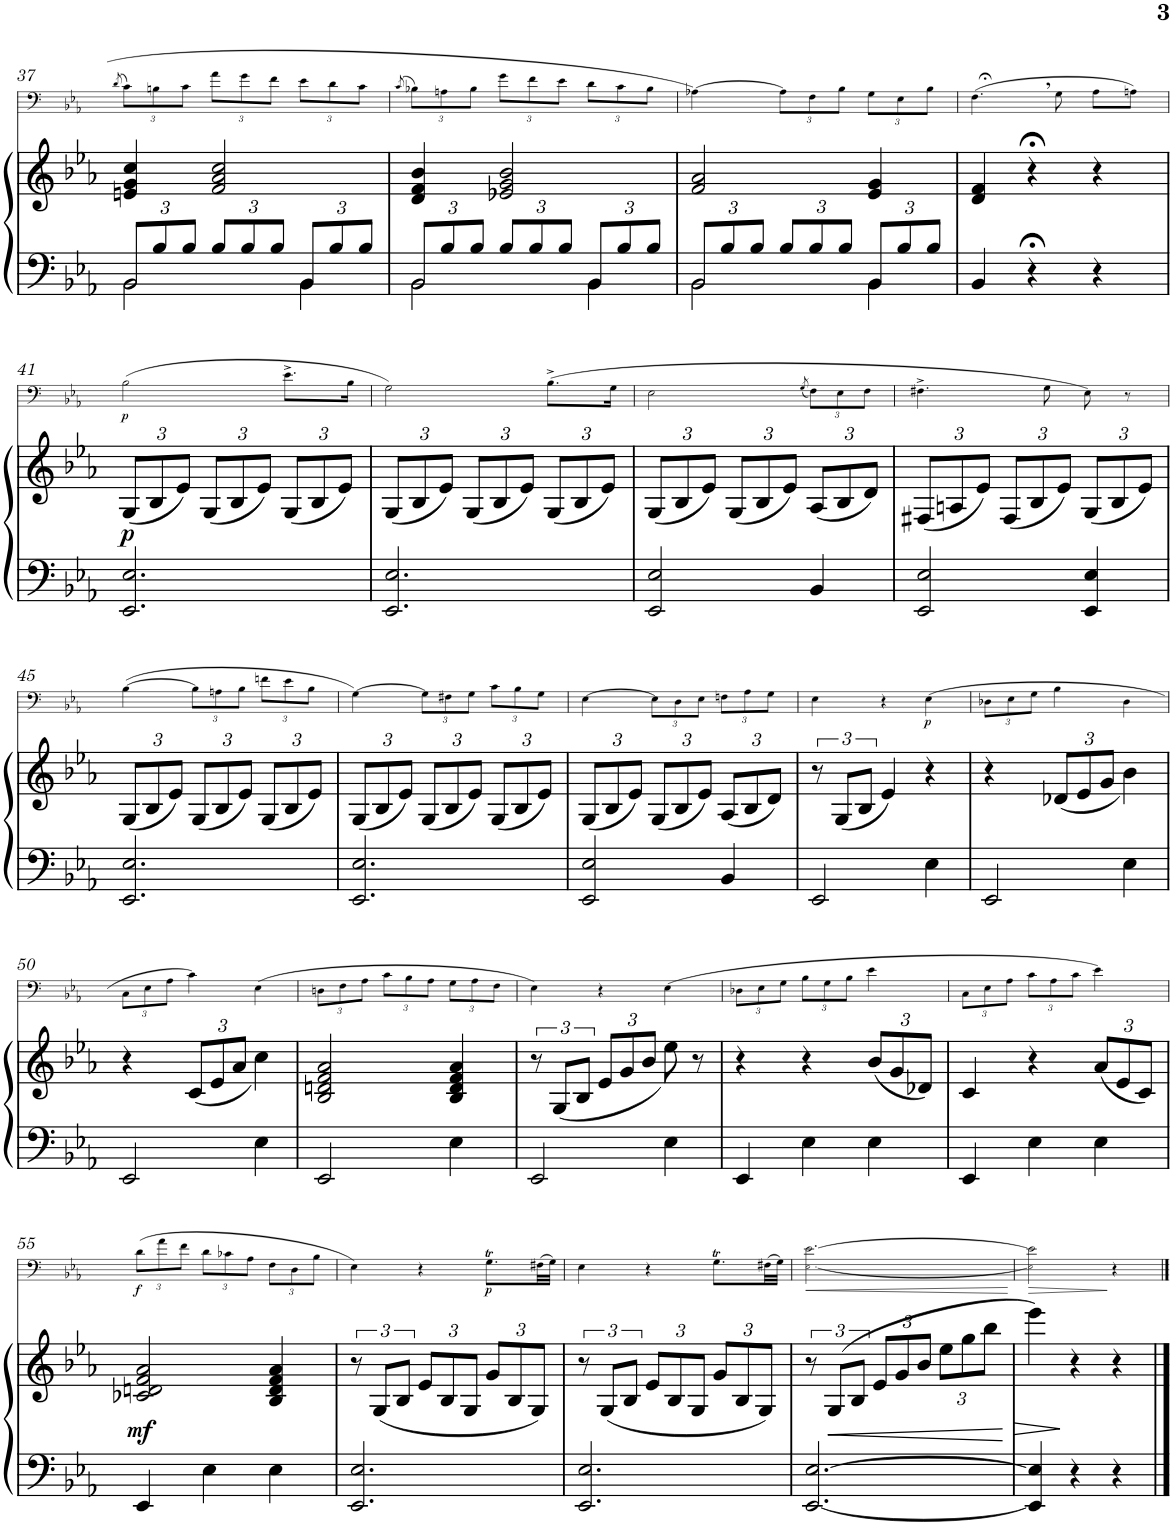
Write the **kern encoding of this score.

**kern	**kern	**dynam	**kern	**dynam
*part2	*part2	*part2	*part1	*part1
*staff3	*staff2	*staff2/3	*staff1	*staff1
*I"Piano	*	*	*I"Trombone	*
*I'Pno	*	*	*I'Trb	*
!!LO:PB:g=z
*clefF4	*clefG2	*	*clefF4	*
*k[b-e-a-]	*k[b-e-a-]	*	*k[b-e-a-]	*
*M3/4	*M3/4	*	*M3/4	*
=37	=37	=37	=37	=37
.	.	.	(>8qd/	.
*Xbrackettup	*	*	*	*
!LO:N:head=open	!	!	!	!
*^	*	*	*	*
*	*	*	*	*Xbrackettup	*
12BB-/L	2BB-\	4en/ 4g/ 4cc/	.	12c\L)	.
12B-/	.	.	.	12Bn\	.
12B-/J	.	.	.	12c\J	.
12B-/L	.	2f/ 2a-/ 2cc/	.	12a-\L	.
12B-/	.	.	.	12g\	.
12B-/J	.	.	.	12f\J	.
12BB-/L	4BB-\	.	.	12e-\L	.
12B-/	.	.	.	12d\	.
12B-/J	.	.	.	12c\J	.
=38	=38	=38	=38	=38	=38
.	.	.	.	(>8qc/	.
!LO:N:head=open	!	!	!	!	!
12BB-/L	2BB-\	4d/ 4f/ 4b-/	.	12B-X\L)	.
12B-/	.	.	.	12An\	.
12B-/J	.	.	.	12B-\J	.
12B-/L	.	2e-X/ 2g/ 2b-/	.	12g\L	.
12B-/	.	.	.	12f\	.
12B-/J	.	.	.	12e-\J	.
12BB-/L	4BB-\	.	.	12d\L	.
12B-/	.	.	.	12c\	.
12B-/J	.	.	.	12B-\J	.
=39	=39	=39	=39	=39	=39
!LO:N:head=open	!	!	!	!	!
12BB-/L	2BB-\	2f/ 2a-/	.	[4A-X\	.
12B-/	.	.	.	.	.
12B-/J	.	.	.	.	.
12B-/L	.	.	.	12A-\L]	.
12B-/	.	.	.	12F\	.
12B-/J	.	.	.	12B-\J	.
12BB-/L	4BB-\	4e-/ 4g/	.	12G\L	.
12B-/	.	.	.	12E-\	.
12B-/J	.	.	.	12B-\J	.
*v	*v	*	*	*	*
=40	=40	=40	=40	=40
4BB-/	4d/ 4f/	.	(4.F;<,\	.
4r;<	4r;<	.	.	.
.	.	.	8G\	.
4r	4r	.	8A-\L	.
.	.	.	8An\J)	.
!!LO:LB:g=z
=41	=41	=41	=41	=41
*	*Xbrackettup	*	*	*
!	!	!LO:DY:b	!	!LO:DY:b
2.EE-/ 2.E-/	(12G/L	p	(2B-\	p
.	12B-/	.	.	.
.	12e-/J)	.	.	.
.	(12G/L	.	.	.
.	12B-/	.	.	.
.	12e-/J)	.	.	.
.	(12G/L	.	8.e-^\L	.
.	12B-/	.	.	.
.	12e-/J)	.	.	.
.	.	.	16B-\Jk	.
=42	=42	=42	=42	=42
2.EE-/ 2.E-/	(12G/L	.	2G\)	.
.	12B-/	.	.	.
.	12e-/J)	.	.	.
.	(12G/L	.	.	.
.	12B-/	.	.	.
.	12e-/J)	.	.	.
.	(12G/L	.	(8.B-^\L	.
.	12B-/	.	.	.
.	12e-/J)	.	.	.
.	.	.	16G\Jk	.
=43	=43	=43	=43	=43
2EE-/ 2E-/	(12G/L	.	2E-\	.
.	12B-/	.	.	.
.	12e-/J)	.	.	.
.	(12G/L	.	.	.
.	12B-/	.	.	.
.	12e-/J)	.	.	.
.	.	.	(8qG/	.
4BB-/	(12A-/L	.	12F\L)	.
.	12B-/	.	12E-\	.
.	12d/J)	.	12F\J	.
=44	=44	=44	=44	=44
2EE-/ 2E-/	(12F#X/L	.	4.F#X^\	.
.	12An/	.	.	.
.	12e-/J)	.	.	.
.	(12F#/L	.	.	.
.	12B-/	.	.	.
.	.	.	8G\	.
.	12e-/J)	.	.	.
4EE-/ 4E-/	(12G/L	.	8E-\)	.
.	12B-/	.	.	.
.	.	.	8r	.
.	12e-/J)	.	.	.
!!LO:LB:g=z
=45	=45	=45	=45	=45
2.EE-/ 2.E-/	(12G/L	.	([4B-\	.
.	12B-/	.	.	.
.	12e-/J)	.	.	.
.	(12G/L	.	12B-\L]	.
.	12B-/	.	12An\	.
.	12e-/J)	.	12B-\J	.
.	(12G/L	.	12fn\L	.
.	12B-/	.	12e-\	.
.	12e-/J)	.	12B-\J	.
=46	=46	=46	=46	=46
2.EE-/ 2.E-/	(12G/L	.	[4G\)	.
.	12B-/	.	.	.
.	12e-/J)	.	.	.
.	(12G/L	.	12G\L]	.
.	12B-/	.	12F#X\	.
.	12e-/J)	.	12G\J	.
.	(12G/L	.	12c\L	.
.	12B-/	.	12B-\	.
.	12e-/J)	.	12G\J	.
=47	=47	=47	=47	=47
2EE-/ 2E-/	(12G/L	.	[4E-\	.
.	12B-/	.	.	.
.	12e-/J)	.	.	.
.	(12G/L	.	12E-\L]	.
.	12B-/	.	12D\	.
.	12e-/J)	.	12E-\J	.
4BB-/	(12A-/L	.	12Fn\L	.
.	12B-/	.	12A-\	.
.	12d/J)	.	12G\J	.
=48	=48	=48	=48	=48
*	*brackettup	*	*	*
2EE-/	12r	.	4E-\	.
.	(12G/L	.	.	.
.	12B-/J	.	.	.
.	4e-/)	.	4r	.
!	!	!	!	!LO:DY:b
4E-\	4r	.	(4E-\	p
=49	=49	=49	=49	=49
2EE-/	4r	.	12D-X\L	.
.	.	.	12E-\	.
.	.	.	12G\J	.
*	*Xbrackettup	*	*	*
.	(<12d-X/L	.	4B-\	.
.	12e-/	.	.	.
.	12g/J	.	.	.
4E-\	4b-\)	.	4D-\	.
!!LO:LB:g=z
=50	=50	=50	=50	=50
2EE-/	4r	.	12C\L	.
.	.	.	12E-\	.
.	.	.	12A-\J	.
.	(<12c/L	.	4c\)	.
.	12e-/	.	.	.
.	12a-/J	.	.	.
4E-\	4cc\)	.	(4E-\	.
=51	=51	=51	=51	=51
2EE-/	2B-/ 2dn/ 2f/ 2a-/	.	12Dn\L	.
.	.	.	12F\	.
.	.	.	12A-\J	.
.	.	.	12c\L	.
.	.	.	12B-\	.
.	.	.	12A-\J	.
4E-\	4B-/ 4d/ 4f/ 4a-/	.	12G\L	.
.	.	.	12A-\	.
.	.	.	12F\J	.
=52	=52	=52	=52	=52
*	*brackettup	*	*	*
2EE-/	12r	.	4E-\)	.
.	(<12G/L	.	.	.
.	12B-/J	.	.	.
*	*Xbrackettup	*	*	*
.	12e-/L	.	4r	.
.	12g/	.	.	.
.	12b-/J	.	.	.
4E-\	8ee-\)	.	(4E-\	.
.	8r	.	.	.
=53	=53	=53	=53	=53
4EE-/	4r	.	12D-X\L	.
.	.	.	12E-\	.
.	.	.	12G\J	.
4E-\	4r	.	12B-\L	.
.	.	.	12G\	.
.	.	.	12B-\J	.
4E-\	(12b-/L	.	4e-\	.
.	12g/	.	.	.
.	12d-X/J)	.	.	.
=54	=54	=54	=54	=54
4EE-/	4c/	.	12C\L	.
.	.	.	12E-\	.
.	.	.	12A-\J	.
4E-\	4r	.	12c\L	.
.	.	.	12A-\	.
.	.	.	12c\J	.
4E-\	(12a-/L	.	4e-\)	.
.	12e-/	.	.	.
.	12c/J)	.	.	.
!!LO:LB:g=z
=55	=55	=55	=55	=55
!	!	!LO:DY:b	!	!LO:DY:b
4EE-/	2c-X/ 2dn/ 2f/ 2a-/	mf	(12d\L	f
.	.	.	12a-\	.
.	.	.	12f\J	.
4E-\	.	.	12d\L	.
.	.	.	12c-X\	.
.	.	.	12A-\J	.
4E-\	4B-/ 4d/ 4f/ 4a-/	.	12F\L	.
.	.	.	12D\	.
.	.	.	12B-\J	.
=56	=56	=56	=56	=56
*	*brackettup	*	*	*
2.EE-/ 2.E-/	12r	.	4E-\)	.
.	(12G/L	.	.	.
.	12B-/J	.	.	.
*	*Xbrackettup	*	*	*
.	12e-/L	.	4r	.
.	12B-/	.	.	.
.	12G/J	.	.	.
!	!	!	!	!LO:DY:b
.	12g/L	.	8.Gt\L	p
.	12B-/	.	.	.
.	12G/J)	.	.	.
.	.	.	(32F#X\LL	.
.	.	.	32G\JJJ)	.
=57	=57	=57	=57	=57
*	*brackettup	*	*	*
2.EE-/ 2.E-/	12r	.	4E-\	.
.	(12G/L	.	.	.
.	12B-/J	.	.	.
*	*Xbrackettup	*	*	*
.	12e-/L	.	4r	.
.	12B-/	.	.	.
.	12G/J	.	.	.
.	12g/L	.	8.Gt\L	.
.	12B-/	.	.	.
.	12G/J)	.	.	.
.	.	.	(32F#X\LL	.
.	.	.	32G\JJJ)	.
=58	=58	=58	=58	=58
*	*brackettup	*	*	*
!	!	!	!	!LO:HP:b
[2.EE-/ [2.E-/	12r	.	[2.E-!\ [2.e-\	<
!	!	!LO:HP:b	!	!
.	(12G/L	<	.	.
.	12B-/J	.	.	.
*	*Xbrackettup	*	*	*
.	12e-/L	.	.	.
.	12g/	.	.	.
.	12b-/J	.	.	.
.	12ee-\L	.	.	.
.	12gg\	.	.	.
!	!	!LO:HP:b	!	!
.	12bb-\J	>	.	.
.	.	[	.	[
=59	=59	=59	=59	=59
!	!	!	!	!LO:HP:b
4EE-/] 4E-/]	4eee-\)	.	2E-!\] 2e-\]	>
4r	4r	]	.	.
4r	4r	.	4r	]
==	==	==	==	==
*-	*-	*-	*-	*-
